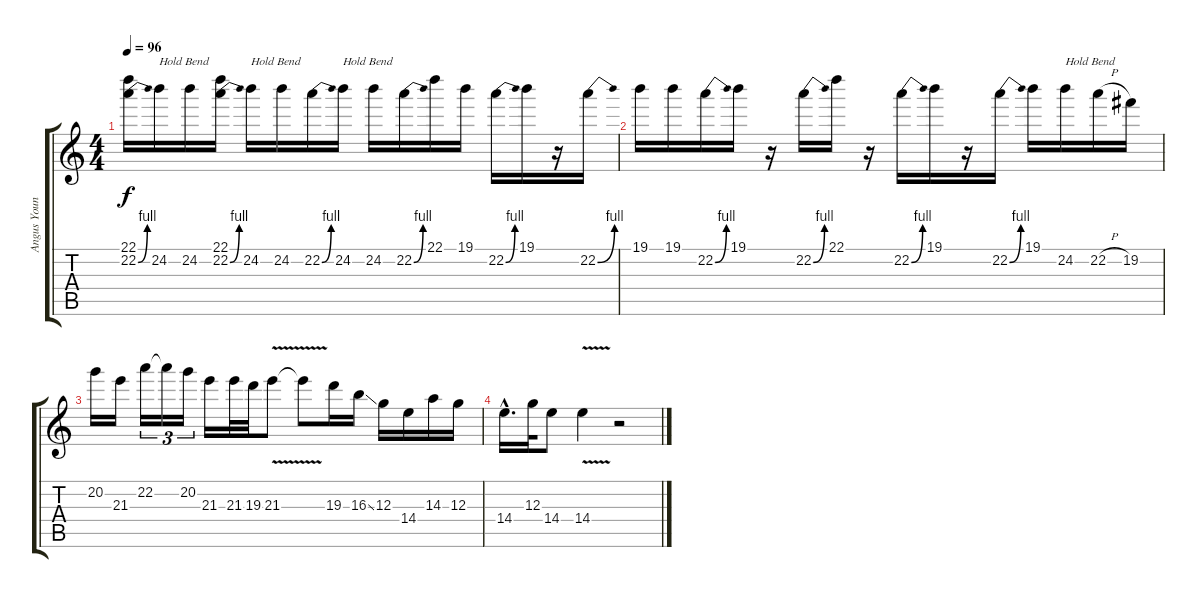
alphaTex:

\track ("Angus Young" "Angus Youn") {instrument distortionguitar}
\staff {score tabs}
\tuning (E4 B3 G3 D3 A2 E2) {hide}
\ts (4 4)
\tempo 96
\clef g2
\ks c
(22.1 22.2{be (bend 0 0 60 4)}).16{dy f} 24.2.16{txt "Hold Bend"} 24.2.16 (22.1 22.2{be (bend 0 0 60 4)}).16 24.2.16{txt "Hold Bend"} 24.2.16 22.2{be (bend 0 0 60 4)}.16 24.2.16{txt "Hold Bend"} 24.2.16 22.2{be (bend 0 0 60 4)}.16 22.1.16 19.1.16 22.2{be (bend 0 0 60 4)}.16 19.1.16 r.16 22.2{be (bend 0 0 60 4)}.16 |
19.1.16{volume 0} 19.1.16 22.2{be (bend 0 0 60 4)}.16 19.1.16 r.16 22.2{be (bend 0 0 60 4)}.16 22.1.16 r.16 22.2{be (bend 0 0 60 4)}.16 19.1.16 r.16 22.2{be (bend 0 0 60 4)}.16 19.1.16 24.2.16{txt "Hold Bend"} 22.2{h}.16 19.2.16 |
20.2.16 21.3.16 22.2.16{tu (3 2)} 22.2{t}.16{tu (3 2)} 20.2.16{tu (3 2)} 21.3.16 21.3.32 19.3.32 21.3{v}.8 21.3{t}.8 19.3.16 16.3{ss}.16 12.3.16 14.4.16 14.3.16 12.3.16 |
14.4{hac}.16{d} 12.3.32 14.4.8 14.4{v}.4 r.2
